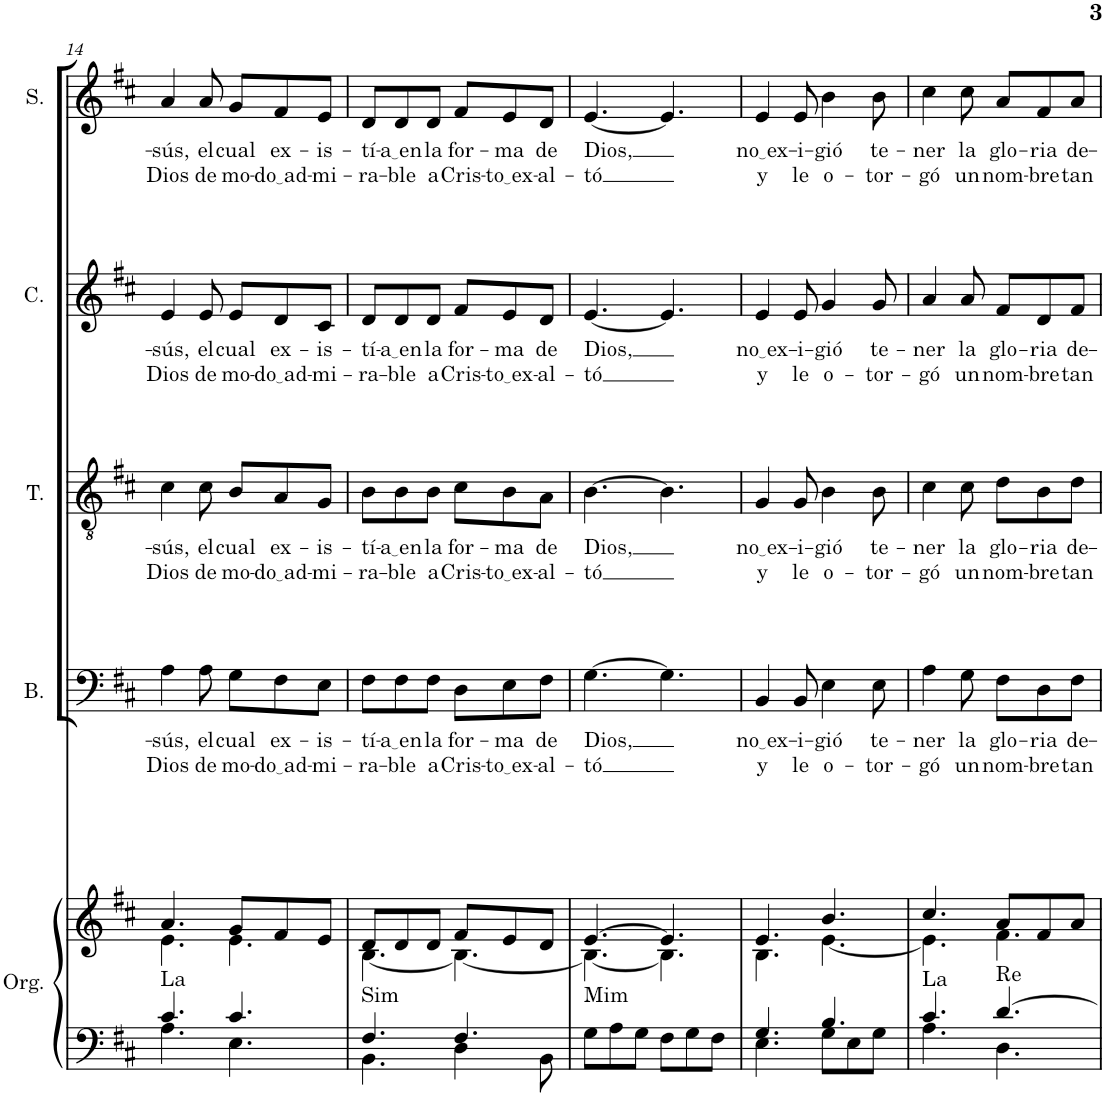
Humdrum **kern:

**kern	**kern	**harte	**kern	**text	**text	**kern	**text	**text	**kern	**text	**text	**kern	**text	**text
*part5	*part5	*part5	*part4	*part4	*part4	*part3	*part3	*part3	*part2	*part2	*part2	*part1	*part1	*part1
*staff6	*staff5	*	*staff4	*staff4	*staff4	*staff3	*staff3	*staff3	*staff2	*staff2	*staff2	*staff1	*staff1	*staff1
*I"Órgano	*	*	*I"Bajo	*	*	*I"Tenor	*	*	*I"Contralto	*	*	*I"Soprano	*	*
*	*	*	*I'B.	*	*	*I'T.	*	*	*I'C.	*	*	*I'S.	*	*
!!LO:PB:g=z
*clefF4	*clefG2	*	*clefF4	*	*	*clefGv2	*	*	*clefG2	*	*	*clefG2	*	*
*k[f#c#]	*k[f#c#]	*	*k[f#c#]	*	*	*k[f#c#]	*	*	*k[f#c#]	*	*	*k[f#c#]	*	*
*M6/8	*M6/8	*	*M6/8	*	*	*M6/8	*	*	*M6/8	*	*	*M6/8	*	*
=14	=14	=14	=14	=14	=14	=14	=14	=14	=14	=14	=14	=14	=14	=14
*^	*^	*	*	*	*	*	*	*	*	*	*	*	*	*
!	!	!	!	!LO:H:kt=La	!	!LO:LY:b	!LO:LY:b	!	!LO:LY:b	!LO:LY:b	!	!LO:LY:b	!LO:LY:b	!	!LO:LY:b	!LO:LY:b
4.c#/	4.A\	4.a/	4.e\	N	4A\	-sús,	Dios	4c#\	-sús,	Dios	4e/	-sús,	Dios	4a/	-sús,	Dios
!	!	!	!	!	!	!LO:LY:b	!LO:LY:b	!	!LO:LY:b	!LO:LY:b	!	!LO:LY:b	!LO:LY:b	!	!LO:LY:b	!LO:LY:b
.	.	.	.	.	8A\	el	de	8c#\	el	de	8e/	el	de	8a/	el	de
!	!	!	!	!	!	!LO:LY:b	!LO:LY:b	!	!LO:LY:b	!LO:LY:b	!	!LO:LY:b	!LO:LY:b	!	!LO:LY:b	!LO:LY:b
4.c#/	4.E\	8g/L	4.e\	.	8G\L	cual	mo-	8B/L	cual	mo-	8e/L	cual	mo-	8g/L	cual	mo-
!	!	!	!	!	!	!LO:LY:b	!LO:LY:b	!	!LO:LY:b	!LO:LY:b	!	!LO:LY:b	!LO:LY:b	!	!LO:LY:b	!LO:LY:b
.	.	8f#/	.	.	8F#\	ex-	do ad	8A/	ex-	do ad	8d/	ex-	do ad	8f#/	ex-	do ad
!	!	!	!	!	!	!LO:LY:b	!LO:LY:b	!	!LO:LY:b	!LO:LY:b	!	!LO:LY:b	!LO:LY:b	!	!LO:LY:b	!LO:LY:b
.	.	8e/J	.	.	8E\J	-is-	-mi-	8G/J	-is-	-mi-	8c#/J	-is-	-mi-	8e/J	-is-	-mi-
=15	=15	=15	=15	=15	=15	=15	=15	=15	=15	=15	=15	=15	=15	=15	=15	=15
!	!	!	!	!LO:H:kt=Sim	!	!LO:LY:b	!LO:LY:b	!	!LO:LY:b	!LO:LY:b	!	!LO:LY:b	!LO:LY:b	!	!LO:LY:b	!LO:LY:b
4.F#/	4.BB\	8d/L	[4.B\	N	8F#\L	-tí-	-ra-	8B\L	-tí-	-ra-	8d/L	-tí-	-ra-	8d/L	-tí-	-ra-
!	!	!	!	!	!	!LO:LY:b	!LO:LY:b	!	!LO:LY:b	!LO:LY:b	!	!LO:LY:b	!LO:LY:b	!	!LO:LY:b	!LO:LY:b
.	.	8d/	.	.	8F#\	a en	-ble	8B\	a en	-ble	8d/	a en	-ble	8d/	a en	-ble
!	!	!	!	!	!	!LO:LY:b	!LO:LY:b	!	!LO:LY:b	!LO:LY:b	!	!LO:LY:b	!LO:LY:b	!	!LO:LY:b	!LO:LY:b
.	.	8d/J	.	.	8F#\J	la	a	8B\J	la	a	8d/J	la	a	8d/J	la	a
!	!	!	!	!	!	!LO:LY:b	!LO:LY:b	!	!LO:LY:b	!LO:LY:b	!	!LO:LY:b	!LO:LY:b	!	!LO:LY:b	!LO:LY:b
4.F#/	4D\	8f#/L	4.B\_	.	8D\L	for-	Cris-	8c#\L	for-	Cris-	8f#/L	for-	Cris-	8f#/L	for-	Cris-
!	!	!	!	!	!	!LO:LY:b	!LO:LY:b	!	!LO:LY:b	!LO:LY:b	!	!LO:LY:b	!LO:LY:b	!	!LO:LY:b	!LO:LY:b
.	.	8e/	.	.	8E\	-ma	to ex	8B\	-ma	to ex	8e/	-ma	to ex	8e/	-ma	to ex
!	!	!	!	!	!	!LO:LY:b	!LO:LY:b	!	!LO:LY:b	!LO:LY:b	!	!LO:LY:b	!LO:LY:b	!	!LO:LY:b	!LO:LY:b
.	8BB\	8d/J	.	.	8F#\J	de	-al-	8A\J	de	-al-	8d/J	de	-al-	8d/J	de	-al-
=16	=16	=16	=16	=16	=16	=16	=16	=16	=16	=16	=16	=16	=16	=16	=16	=16
!	!	!	!	!LO:H:kt=Mim	!	!LO:LY:b	!LO:LY:b	!	!LO:LY:b	!LO:LY:b	!	!LO:LY:b	!LO:LY:b	!	!LO:LY:b	!LO:LY:b
*v	*v	*	*	*	*	*	*	*	*	*	*	*	*	*	*	*
8G\L	[4.e/	4.B\_	N	[4.G\	Dios,	-tó	[4.B\	Dios,	-tó	[4.e/	Dios,	-tó	[4.e/	Dios,	-tó
8A\	.	.	.	.	.	.	.	.	.	.	.	.	.	.	.
8G\J	.	.	.	.	.	.	.	.	.	.	.	.	.	.	.
8F#\L	4.e/]	4.B\]	.	4.G\]	.	.	4.B\]	.	.	4.e/]	.	.	4.e/]	.	.
8G\	.	.	.	.	.	.	.	.	.	.	.	.	.	.	.
8F#\J	.	.	.	.	.	.	.	.	.	.	.	.	.	.	.
=17	=17	=17	=17	=17	=17	=17	=17	=17	=17	=17	=17	=17	=17	=17	=17
*^	*	*	*	*	*	*	*	*	*	*	*	*	*	*	*
!	!	!	!	!	!	!LO:LY:b	!LO:LY:b	!	!LO:LY:b	!LO:LY:b	!	!LO:LY:b	!LO:LY:b	!	!LO:LY:b	!LO:LY:b
4.G/	4.E\	4.e/	4.B\	.	4BB/	no ex	y	4G/	no ex	y	4e/	no ex	y	4e/	no ex	y
!	!	!	!	!	!	!LO:LY:b	!LO:LY:b	!	!LO:LY:b	!LO:LY:b	!	!LO:LY:b	!LO:LY:b	!	!LO:LY:b	!LO:LY:b
.	.	.	.	.	8BB/	-i-	le	8G/	-i-	le	8e/	-i-	le	8e/	-i-	le
!	!	!	!	!	!	!LO:LY:b	!LO:LY:b	!	!LO:LY:b	!LO:LY:b	!	!LO:LY:b	!LO:LY:b	!	!LO:LY:b	!LO:LY:b
4.B/	8G\L	4.b/	[4.e\	.	4E\	-gió	o-	4B\	-gió	o-	4g/	-gió	o-	4b\	-gió	o-
.	8E\	.	.	.	.	.	.	.	.	.	.	.	.	.	.	.
!	!	!	!	!	!	!LO:LY:b	!LO:LY:b	!	!LO:LY:b	!LO:LY:b	!	!LO:LY:b	!LO:LY:b	!	!LO:LY:b	!LO:LY:b
.	8G\J	.	.	.	8E\	te-	-tor-	8B\	te-	-tor-	8g/	te-	-tor-	8b\	te-	-tor-
=18	=18	=18	=18	=18	=18	=18	=18	=18	=18	=18	=18	=18	=18	=18	=18	=18
!	!	!	!	!LO:H:kt=La	!	!LO:LY:b	!LO:LY:b	!	!LO:LY:b	!LO:LY:b	!	!LO:LY:b	!LO:LY:b	!	!LO:LY:b	!LO:LY:b
4.c#/	4.A\	4.cc#/	4.e\]	N	4A\	-ner	-gó	4c#\	-ner	-gó	4a/	-ner	-gó	4cc#\	-ner	-gó
!	!	!	!	!	!	!LO:LY:b	!LO:LY:b	!	!LO:LY:b	!LO:LY:b	!	!LO:LY:b	!LO:LY:b	!	!LO:LY:b	!LO:LY:b
.	.	.	.	.	8G\	la	un	8c#\	la	un	8a/	la	un	8cc#\	la	un
!	!	!	!	!LO:H:kt=Re	!	!LO:LY:b	!LO:LY:b	!	!LO:LY:b	!LO:LY:b	!	!LO:LY:b	!LO:LY:b	!	!LO:LY:b	!LO:LY:b
[4.d/	4.D\	8a/L	4.f#\	N	8F#\L	glo-	nom-	8d\L	glo-	nom-	8f#/L	glo-	nom-	8a/L	glo-	nom-
!	!	!	!	!	!	!LO:LY:b	!LO:LY:b	!	!LO:LY:b	!LO:LY:b	!	!LO:LY:b	!LO:LY:b	!	!LO:LY:b	!LO:LY:b
.	.	8f#/	.	.	8D\	-ria	-bre	8B\	-ria	-bre	8d/	-ria	-bre	8f#/	-ria	-bre
!	!	!	!	!	!	!LO:LY:b	!LO:LY:b	!	!LO:LY:b	!LO:LY:b	!	!LO:LY:b	!LO:LY:b	!	!LO:LY:b	!LO:LY:b
.	.	8a/J	.	.	8F#\J	de-	tan	8d\J	de-	tan	8f#/J	de-	tan	8a/J	de-	tan
*v	*v	*	*	*	*	*	*	*	*	*	*	*	*	*	*	*
*	*v	*v	*	*	*	*	*	*	*	*	*	*	*	*	*
=	=	=	=	=	=	=	=	=	=	=	=	=	=	=
*-	*-	*-	*-	*-	*-	*-	*-	*-	*-	*-	*-	*-	*-	*-
